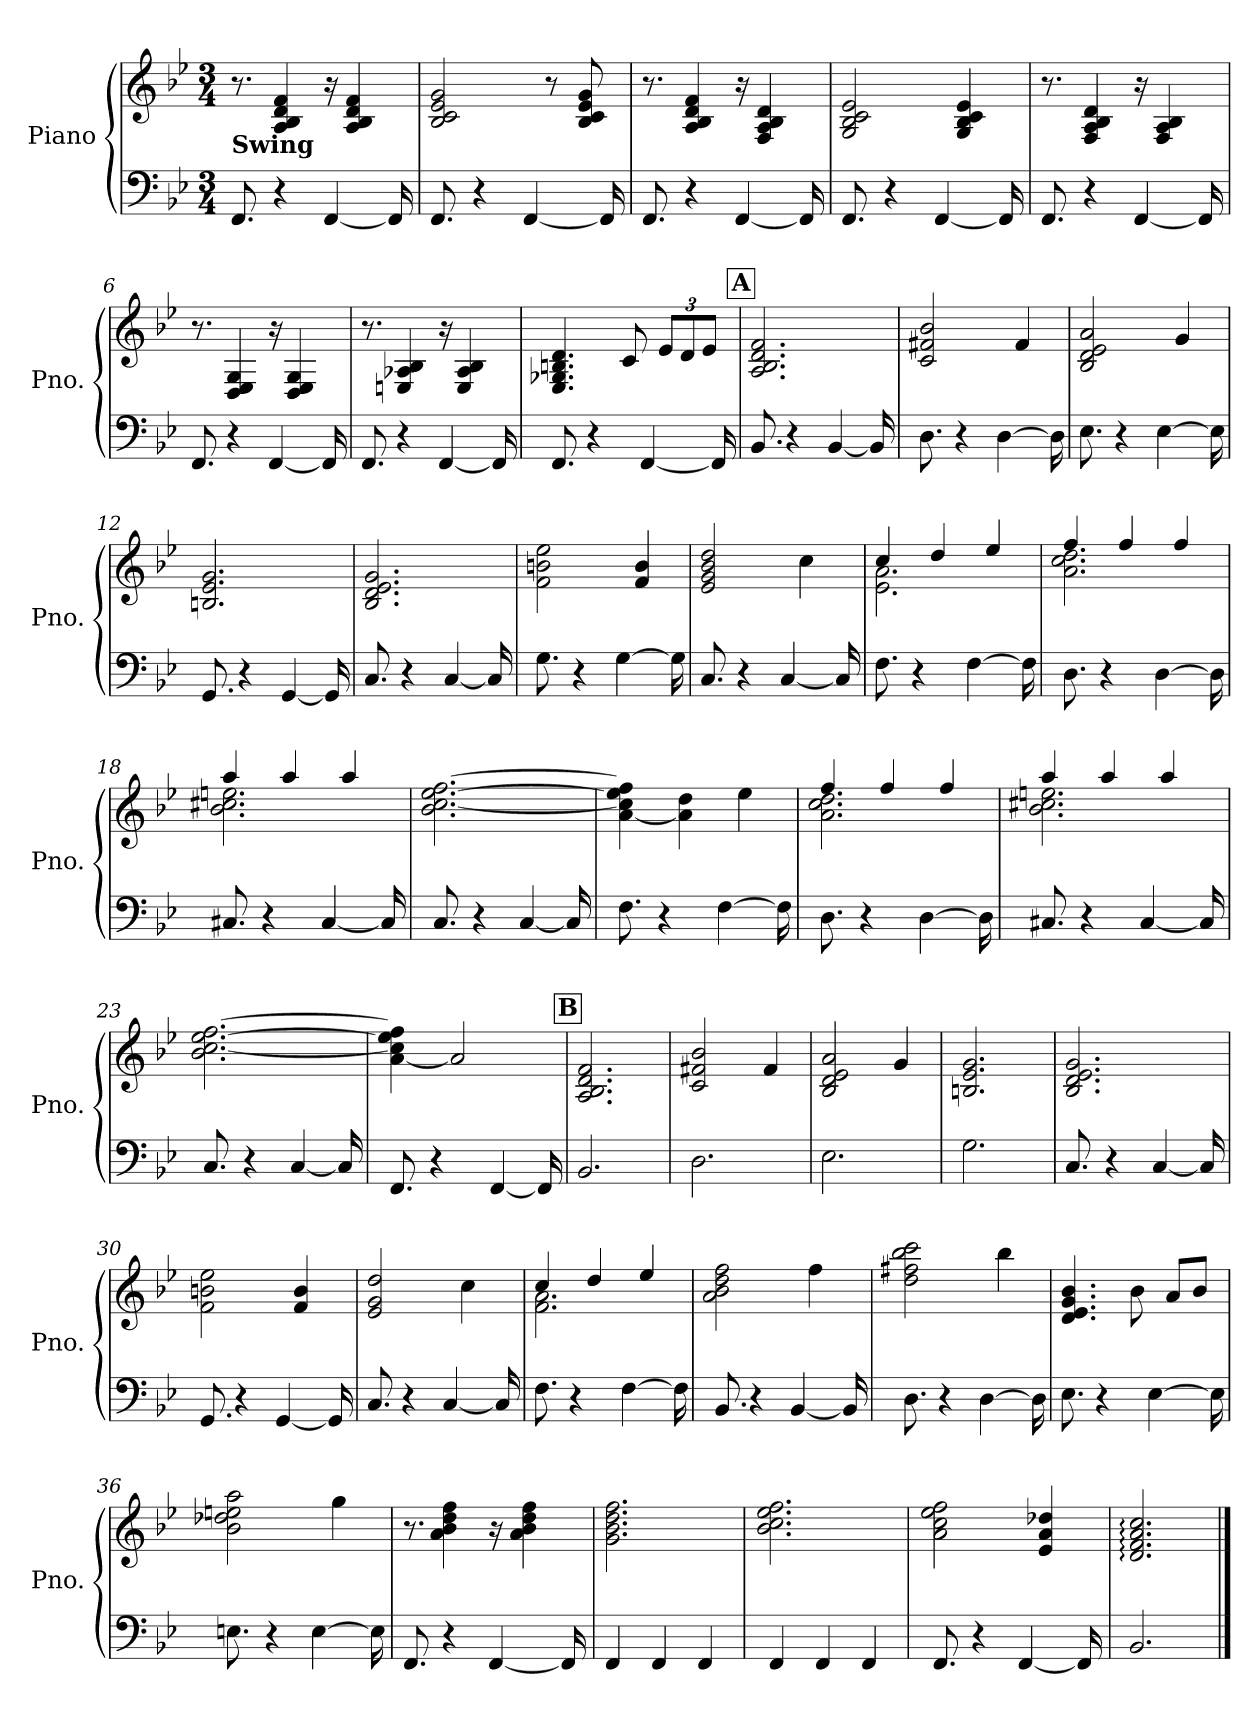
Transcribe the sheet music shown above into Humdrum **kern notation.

**kern	**kern
*part1	*part1
*staff2	*staff1
*I"Piano	*
*I'Pno.	*
*clefF4	*clefG2
*k[b-e-]	*k[b-e-]
*M3/4	*M3/4
=1	=1
!	!LO:TX:b:B:t=Swing
8.FF/	8.r
4r	4A/ 4B-/ 4d/ 4f/
[4FF/	16r
.	4A/ 4B-/ 4d/ 4f/
16FF/]	.
=2	=2
8.FF/	2B-/ 2c/ 2e-/ 2g/
4r	.
[4FF/	.
.	8r
.	8B-/ 8c/ 8e-/ 8g/
16FF/]	.
=3	=3
8.FF/	8.r
4r	4A/ 4B-/ 4d/ 4f/
[4FF/	16r
.	4F/ 4A/ 4B-/ 4d/
16FF/]	.
=4	=4
8.FF/	2G/ 2B-/ 2c/ 2e-/
4r	.
[4FF/	.
.	4G/ 4B-/ 4c/ 4e-/
16FF/]	.
=5	=5
8.FF/	8.r
4r	4F/ 4A/ 4B-/ 4d/
[4FF/	16r
.	4F/ 4A/ 4B-/
16FF/]	.
=6	=6
8.FF/	8.r
4r	4D/ 4E-/ 4G/
[4FF/	16r
.	4D/ 4E-/ 4G/
16FF/]	.
!!LO:LB:g=z
=7	=7
8.FF/	8.r
4r	4En/ 4A-X/ 4B-/
[4FF/	16r
.	4E/ 4A-/ 4B-/
16FF/]	.
=8	=8
8.FF/	4.E-/ 4.G-X/ 4.Bn/ 4.d/
4r	.
.	8c/
[4FF/	.
*	*Xbrackettup
.	12e-/L
.	12d/
.	12e-/J
16FF/]	.
!!LO:REH:place=s1:a:B:fs=14:t=A
=9	=9
8.BB-/	2.A/ 2.B-/ 2.d/ 2.f/
4r	.
[4BB-/	.
16BB-/]	.
=10	=10
8.D\	2c/ 2f#X/ 2b-/
4r	.
[4D\	.
.	4f#/
16D\]	.
=11	=11
8.E-\	2B-/ 2d/ 2e-/ 2a/
4r	.
[4E-\	.
.	4g/
16E-\]	.
!!LO:LB:g=z
=12	=12
8.GG/	2.Bn/ 2.e-/ 2.g/
4r	.
[4GG/	.
16GG/]	.
=13	=13
8.C/	2.B-/ 2.d/ 2.e-/ 2.g/
4r	.
[4C/	.
16C/]	.
=14	=14
8.G\	2f\ 2bn\ 2ee-\
4r	.
[4G\	.
.	4f/ 4b/
16G\]	.
=15	=15
8.C/	2e-/ 2g/ 2b-/ 2dd/
4r	.
[4C/	.
.	4cc\
16C/]	.
!!LO:LB:g=z
=16	=16
*	*^
8.F\	4cc/	2.e-\ 2.a\
4r	.	.
.	4dd/	.
[4F\	.	.
.	4ee-/	.
16F\]	.	.
=17	=17	=17
8.D\	4ff/	2.a\ 2.cc\ 2.dd\
4r	.	.
.	4ff/	.
[4D\	.	.
.	4ff/	.
16D\]	.	.
=18	=18	=18
8.C#X/	4aa/	2.b-\ 2.cc#X\ 2.een\
4r	.	.
.	4aa/	.
[4C#/	.	.
.	4aa/	.
16C#/]	.	.
*	*v	*v
=19	=19
8.C/	2.b-\ [2.cc\ [2.ee-\ [2.ff\
4r	.
[4C/	.
16C/]	.
!!LO:LB:g=z
=20	=20
8.F\	[4a\ 4cc\] 4ee-\] 4ff\]
4r	.
.	4a\] 4dd\
[4F\	.
.	4ee-\
16F\]	.
=21	=21
*	*^
8.D\	4ff/	2.a\ 2.cc\ 2.dd\
4r	.	.
.	4ff/	.
[4D\	.	.
.	4ff/	.
16D\]	.	.
=22	=22	=22
8.C#X/	4aa/	2.b-\ 2.cc#X\ 2.een\
4r	.	.
.	4aa/	.
[4C#/	.	.
.	4aa/	.
16C#/]	.	.
*	*v	*v
=23	=23
8.C/	2.b-\ [2.cc\ [2.ee-\ [2.ff\
4r	.
[4C/	.
16C/]	.
!!LO:PB:g=z
=24	=24
8.FF/	[4a\ 4cc\] 4ee-\] 4ff\]
4r	.
.	2a/]
[4FF/	.
16FF/]	.
!!LO:REH:place=s1:a:B:fs=14:t=B
=25	=25
2.BB-/	2.A/ 2.B-/ 2.d/ 2.f/
=26	=26
2.D\	2c/ 2f#X/ 2b-/
.	4f#/
=27	=27
2.E-\	2B-/ 2d/ 2e-/ 2a/
.	4g/
=28	=28
2.G\	2.Bn/ 2.e-/ 2.g/
=29	=29
8.C/	2.B-/ 2.d/ 2.e-/ 2.g/
4r	.
[4C/	.
16C/]	.
!!LO:LB:g=z
=30	=30
8.GG/	2f\ 2bn\ 2ee-\
4r	.
[4GG/	.
.	4f/ 4b/
16GG/]	.
=31	=31
8.C/	2e-/ 2g/ 2dd/
4r	.
[4C/	.
.	4cc\
16C/]	.
=32	=32
*	*^
8.F\	4cc/	2.f\ 2.a\
4r	.	.
.	4dd/	.
[4F\	.	.
.	4ee-/	.
16F\]	.	.
*	*v	*v
!!LO:LB:g=z
=33	=33
8.BB-/	2a\ 2b-\ 2dd\ 2ff\
4r	.
[4BB-/	.
.	4ff\
16BB-/]	.
=34	=34
8.D\	2dd\ 2ff#X\ 2bb-\ 2ccc\
4r	.
[4D\	.
.	4bb-\
16D\]	.
=35	=35
8.E-\	4.d/ 4.e-/ 4.g/ 4.b-/
4r	.
.	8b-\
[4E-\	.
.	8a/L
.	8b-/J
16E-\]	.
=36	=36
8.En\	2b-\ 2dd-X\ 2een\ 2aa\
4r	.
[4E\	.
.	4gg\
16E\]	.
!!LO:LB:g=z
=37	=37
8.FF/	8.r
4r	4a\ 4b-\ 4dd\ 4ff\
[4FF/	16r
.	4a\ 4b-\ 4dd\ 4ff\
16FF/]	.
=38	=38
4FF/	2.g\ 2.b-\ 2.dd\ 2.ff\
4FF/	.
4FF/	.
=39	=39
4FF/	2.b-\ 2.cc\ 2.ee-\ 2.ff\
4FF/	.
4FF/	.
=40	=40
8.FF/	2a\ 2cc\ 2ee-\ 2ff\
4r	.
[4FF/	.
.	4e-/ 4a/ 4dd-X/
16FF/]	.
=41	=41
2.BB-/	2.d/: 2.f/: 2.a/: 2.cc/:
==	==
*-	*-
